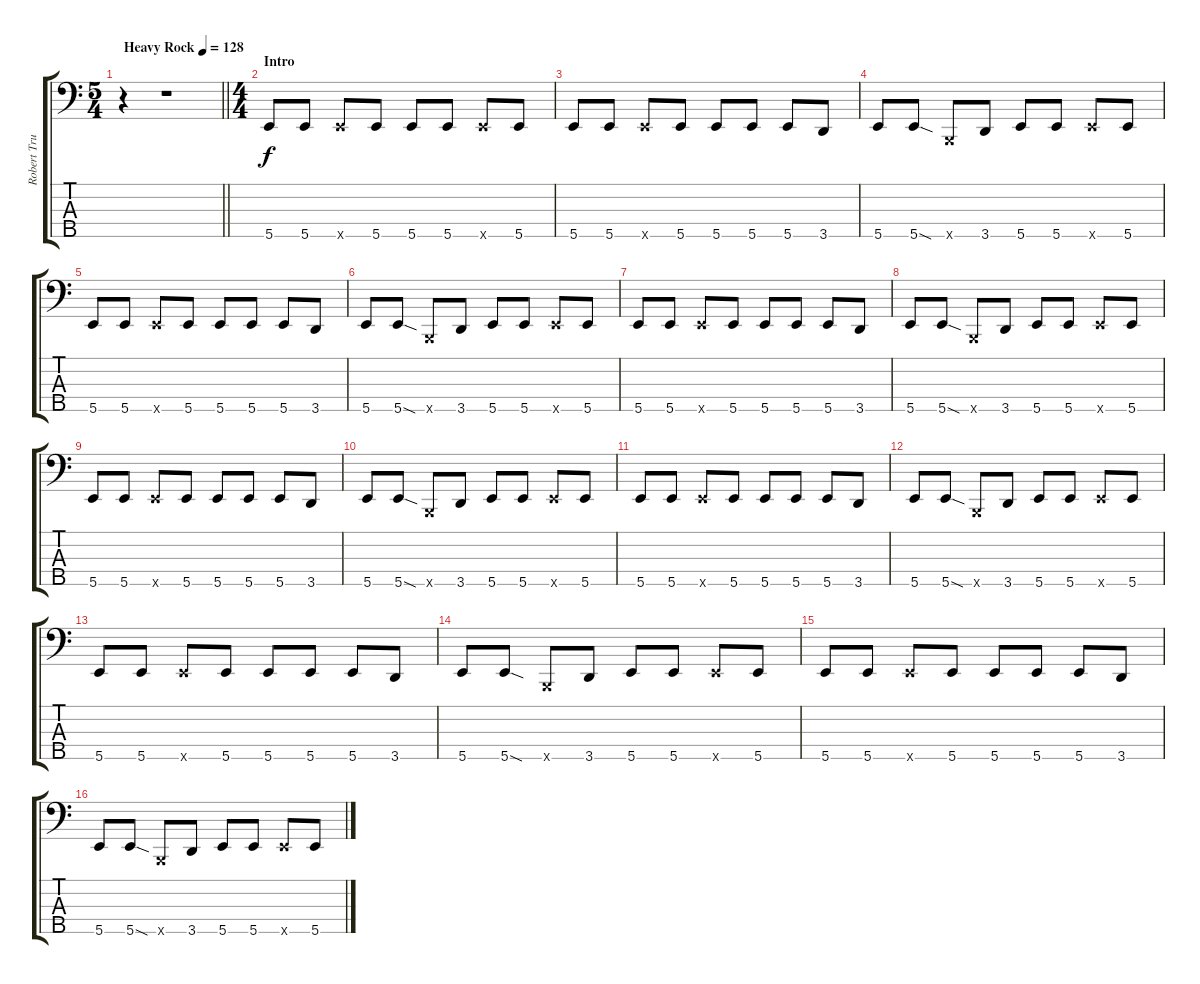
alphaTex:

\track ("Robert Trujillo (Bass)" "Robert Tru") {instrument electricbassfinger}
\staff {score tabs}
\tuning (G2 D2 A1 E1 B0) {hide}
\ts (5 4)
\tempo (128 "Heavy Rock")
\clef f4
\barLineRight lightlight
\ks c
r.4{dy f instrument electricbassfinger} r.1 |
\ts (4 4)
\section ("" "Intro")
5.5.8 5.5.8 5.5{x}.8 5.5.8 5.5.8 5.5.8 5.5{x}.8 5.5.8 |
5.5.8 5.5.8 5.5{x}.8 5.5.8 5.5.8 5.5.8 5.5.8 3.5.8 |
5.5.8 5.5{sod}.8 0.5{x}.8 3.5.8 5.5.8 5.5.8 5.5{x}.8 5.5.8 |
5.5.8 5.5.8 5.5{x}.8 5.5.8 5.5.8 5.5.8 5.5.8 3.5.8 |
5.5.8 5.5{sod}.8 0.5{x}.8 3.5.8 5.5.8 5.5.8 5.5{x}.8 5.5.8 |
5.5.8 5.5.8 5.5{x}.8 5.5.8 5.5.8 5.5.8 5.5.8 3.5.8 |
5.5.8 5.5{sod}.8 0.5{x}.8 3.5.8 5.5.8 5.5.8 5.5{x}.8 5.5.8 |
5.5.8 5.5.8 5.5{x}.8 5.5.8 5.5.8 5.5.8 5.5.8 3.5.8 |
5.5.8 5.5{sod}.8 0.5{x}.8 3.5.8 5.5.8 5.5.8 5.5{x}.8 5.5.8 |
5.5.8 5.5.8 5.5{x}.8 5.5.8 5.5.8 5.5.8 5.5.8 3.5.8 |
5.5.8 5.5{sod}.8 0.5{x}.8 3.5.8 5.5.8 5.5.8 5.5{x}.8 5.5.8 |
5.5.8 5.5.8 5.5{x}.8 5.5.8 5.5.8 5.5.8 5.5.8 3.5.8 |
5.5.8 5.5{sod}.8 0.5{x}.8 3.5.8 5.5.8 5.5.8 5.5{x}.8 5.5.8 |
5.5.8 5.5.8 5.5{x}.8 5.5.8 5.5.8 5.5.8 5.5.8 3.5.8 |
5.5.8 5.5{sod}.8 0.5{x}.8 3.5.8 5.5.8 5.5.8 5.5{x}.8 5.5.8
